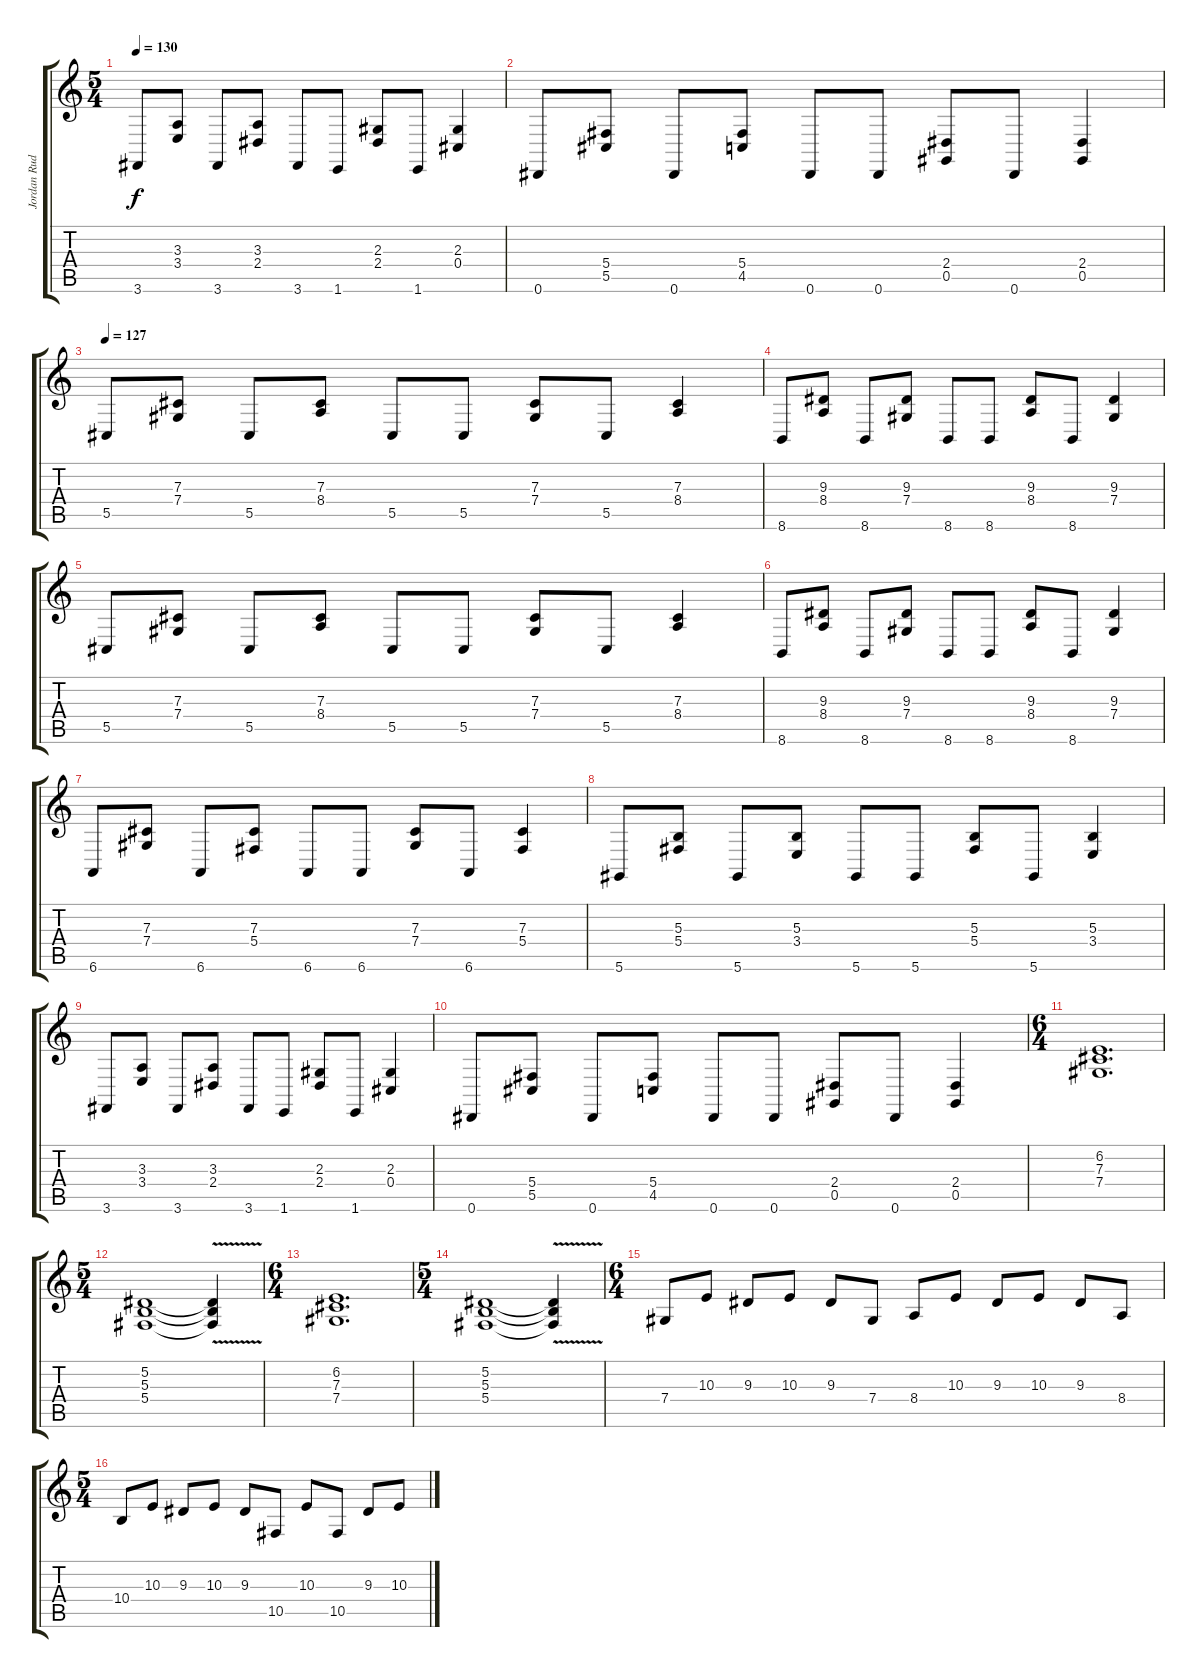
\track ("Jordan Rudess Keyboards 2" "Jordan Rud") {instrument stringensemble1}
\staff {score tabs}
\tuning (Eb4 Bb3 Gb3 Db3 Ab2 Eb2) {hide}
\ts (5 4)
\tempo 130
\clef g2
\ks c
3.6.8{dy f} (3.3 3.4).8 3.6.8 (3.3 2.4).8 3.6.8 1.6.8 (2.3 2.4).8 1.6.8 (2.3 0.4).4 |
0.6.8 (5.4 5.5).8 0.6.8 (5.4 4.5).8 0.6.8 0.6.8 (2.4 0.5).8 0.6.8 (2.4 0.5).4 |
\tempo 127
5.5.8 (7.3 7.4).8 5.5.8 (7.3 8.4).8 5.5.8 5.5.8 (7.3 7.4).8 5.5.8 (7.3 8.4).4 |
8.6.8 (9.3 8.4).8 8.6.8 (9.3 7.4).8 8.6.8 8.6.8 (9.3 8.4).8 8.6.8 (9.3 7.4).4 |
5.5.8 (7.3 7.4).8 5.5.8 (7.3 8.4).8 5.5.8 5.5.8 (7.3 7.4).8 5.5.8 (7.3 8.4).4 |
8.6.8 (9.3 8.4).8 8.6.8 (9.3 7.4).8 8.6.8 8.6.8 (9.3 8.4).8 8.6.8 (9.3 7.4).4 |
6.6.8 (7.3 7.4).8 6.6.8 (7.3 5.4).8 6.6.8 6.6.8 (7.3 7.4).8 6.6.8 (7.3 5.4).4 |
5.6.8 (5.3 5.4).8 5.6.8 (5.3 3.4).8 5.6.8 5.6.8 (5.3 5.4).8 5.6.8 (5.3 3.4).4 |
3.6.8 (3.3 3.4).8 3.6.8 (3.3 2.4).8 3.6.8 1.6.8 (2.3 2.4).8 1.6.8 (2.3 0.4).4 |
0.6.8 (5.4 5.5).8 0.6.8 (5.4 4.5).8 0.6.8 0.6.8 (2.4 0.5).8 0.6.8 (2.4 0.5).4 |
\ts (6 4)
(6.2 7.3 7.4).1{d} |
\ts (5 4)
(5.2 5.3 5.4).1 (5.2{v t} 5.3{v t} 5.4{v t}).4 |
\ts (6 4)
(6.2 7.3 7.4).1{d} |
\ts (5 4)
(5.2 5.3 5.4).1 (5.2{v t} 5.3{v t} 5.4{v t}).4 |
\ts (6 4)
7.4.8 10.3.8 9.3.8 10.3.8 9.3.8 7.4.8 8.4.8 10.3.8 9.3.8 10.3.8 9.3.8 8.4.8 |
\ts (5 4)
10.4.8 10.3.8 9.3.8 10.3.8 9.3.8 10.5.8 10.3.8 10.5.8 9.3.8 10.3.8
